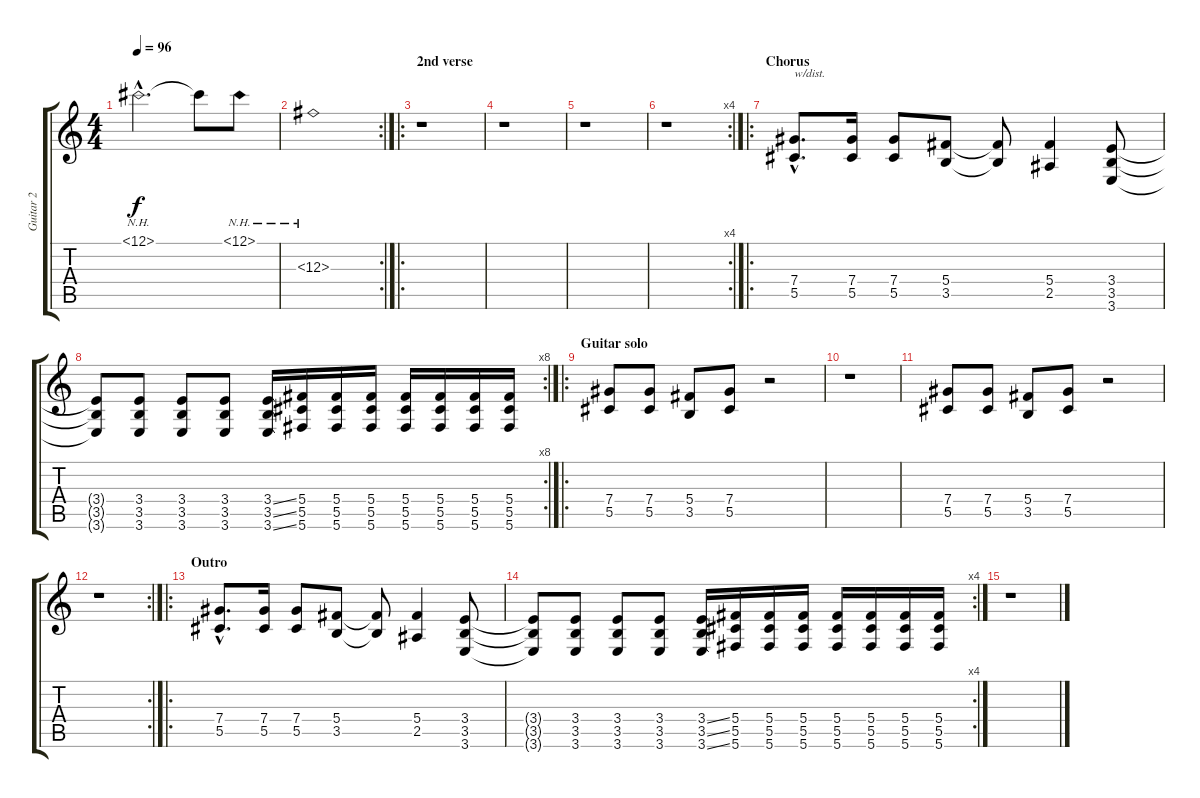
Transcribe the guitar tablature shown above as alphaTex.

\track ("Guitar 2" "Guitar 2") {instrument electricguitarclean}
\staff {score tabs}
\tuning (Db4 Bb3 Gb3 Db3 Ab2 Db2) {hide}
\ts (4 4)
\tempo 96
\clef g2
\ks c
12.1{nh hac}.2{d dy f} 12.1{t}.8 12.1{nh}.8 |
\rc 2
12.3{nh}.1 |
\ro
\section ("" "2nd verse")
r.1 |
r.1 |
r.1 |
\rc 4
r.1 |
\ro
\section ("" "Chorus")
(7.4{hac} 5.5{hac}).8{d txt "w/dist." instrument overdrivenguitar} (7.4 5.5).16 (7.4 5.5).8 (5.4 3.5).8 (5.4{t} 3.5{t}).8 (5.4 2.5).4 (3.4 3.5 3.6).8 |
\rc 8
(3.4{t} 3.5{t} 3.6{t}).8 (3.4 3.5 3.6).8 (3.4 3.5 3.6).8 (3.4 3.5 3.6).8 (3.4{ss} 3.5{ss} 3.6{ss}).16 (5.4 5.5 5.6).16 (5.4 5.5 5.6).16 (5.4 5.5 5.6).16 (5.4 5.5 5.6).16 (5.4 5.5 5.6).16 (5.4 5.5 5.6).16 (5.4 5.5 5.6).16 |
\ro
\section ("" "Guitar solo")
(7.4 5.5).8{instrument overdrivenguitar} (7.4 5.5).8 (5.4 3.5).8 (7.4 5.5).8 r.2 |
r.1 |
(7.4 5.5).8 (7.4 5.5).8 (5.4 3.5).8 (7.4 5.5).8 r.2 |
\rc 2
r.1 |
\ro
\section ("" "Outro")
(7.4{hac} 5.5{hac}).8{d instrument overdrivenguitar} (7.4 5.5).16 (7.4 5.5).8 (5.4 3.5).8 (5.4{t} 3.5{t}).8 (5.4 2.5).4 (3.4 3.5 3.6).8 |
\rc 4
(3.4{t} 3.5{t} 3.6{t}).8 (3.4 3.5 3.6).8 (3.4 3.5 3.6).8 (3.4 3.5 3.6).8 (3.4{ss} 3.5{ss} 3.6{ss}).16 (5.4 5.5 5.6).16 (5.4 5.5 5.6).16 (5.4 5.5 5.6).16 (5.4 5.5 5.6).16 (5.4 5.5 5.6).16 (5.4 5.5 5.6).16 (5.4 5.5 5.6).16 |
r.1
